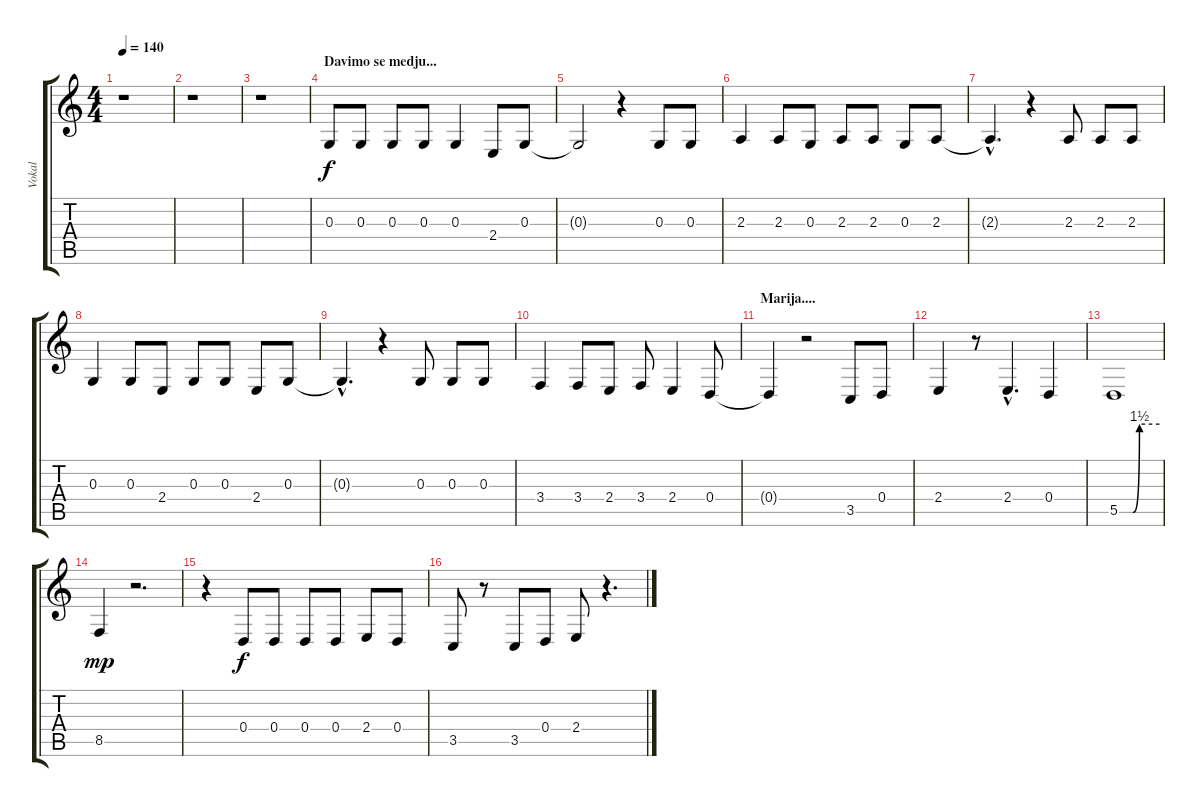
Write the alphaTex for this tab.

\track ("Vokal" "Vokal") {instrument trumpet}
\staff {score tabs}
\tuning (E4 B3 G3 D3 A2 E2) {hide}
\ts (4 4)
\tempo 140
\clef g2
\ks c
r.1{dy f} |
r.1 |
r.1 |
\section ("" "Davimo se medju...")
0.3.8 0.3.8 0.3.8 0.3.8 0.3.4 2.4.8 0.3.8 |
0.3{t}.2 r.4 0.3.8 0.3.8 |
2.3.4 2.3.8 0.3.8 2.3.8 2.3.8 0.3.8 2.3.8 |
2.3{hac t}.4{d} r.4 2.3.8 2.3.8 2.3.8 |
0.3.4 0.3.8 2.4.8 0.3.8 0.3.8 2.4.8 0.3.8 |
0.3{hac t}.4{d} r.4 0.3.8 0.3.8 0.3.8 |
3.4.4 3.4.8 2.4.8 3.4.8 2.4.4 0.4.8 |
\section ("" "Marija....")
0.4{t}.4 r.2 3.5.8 0.4.8 |
2.4.4 r.8 2.4{hac}.4{d} 0.4.4 |
5.5{be (custom 0 0 20 0 30 6 60 6)}.1 |
8.5.4{dy mp} r.2{d} |
r.4 0.4.8{dy f} 0.4.8 0.4.8 0.4.8 2.4.8 0.4.8 |
3.5.8 r.8 3.5.8 0.4.8 2.4.8 r.4{d}
